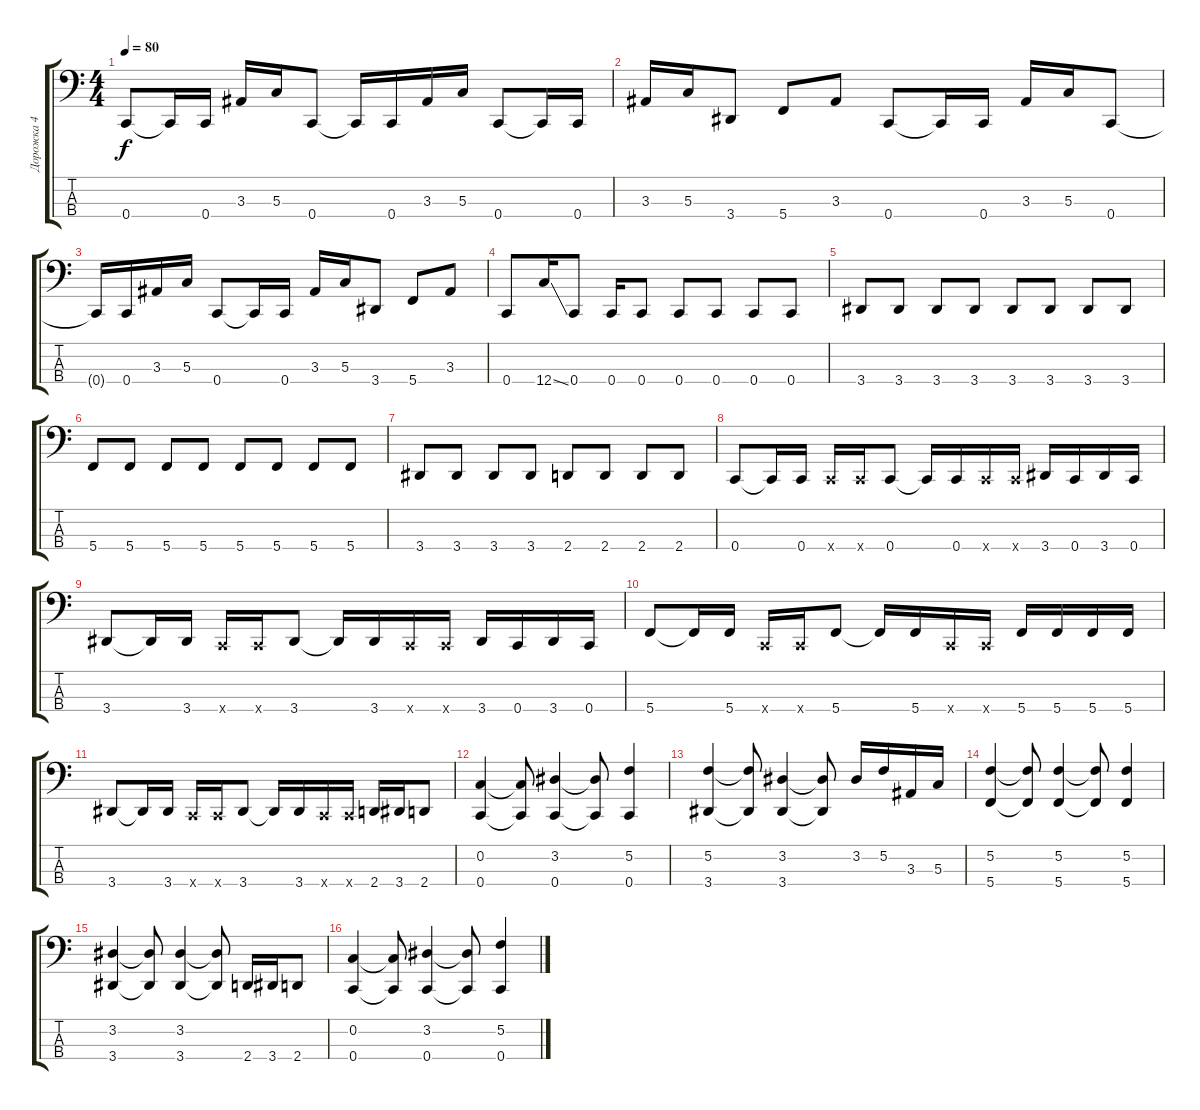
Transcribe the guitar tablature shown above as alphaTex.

\track ("Дорожка 4" "Дорожка 4") {instrument electricbasspick}
\staff {score tabs}
\tuning (F2 C2 G1 C1) {hide}
\ts (4 4)
\tempo 80
\clef f4
\ks c
0.4.8{dy f} 0.4{t}.16 0.4.16 3.3.16 5.3.16 0.4.8 0.4{t}.16 0.4.16 3.3.16 5.3.16 0.4.8 0.4{t}.16 0.4.16 |
3.3.16 5.3.16 3.4.8 5.4.8 3.3.8 0.4.8 0.4{t}.16 0.4.16 3.3.16 5.3.16 0.4.8 |
0.4{t}.16 0.4.16 3.3.16 5.3.16 0.4.8 0.4{t}.16 0.4.16 3.3.16 5.3.16 3.4.8 5.4.8 3.3.8 |
0.4.8 12.4{ss}.16 0.4.8 0.4.16 0.4.8 0.4.8 0.4.8 0.4.8 0.4.8 |
3.4.8 3.4.8 3.4.8 3.4.8 3.4.8 3.4.8 3.4.8 3.4.8 |
5.4.8 5.4.8 5.4.8 5.4.8 5.4.8 5.4.8 5.4.8 5.4.8 |
3.4.8 3.4.8 3.4.8 3.4.8 2.4.8 2.4.8 2.4.8 2.4.8 |
0.4.8 0.4{t}.16 0.4.16 0.4{x}.16 0.4{x}.16 0.4.8 0.4{t}.16 0.4.16 0.4{x}.16 0.4{x}.16 3.4.16 0.4.16 3.4.16 0.4.16 |
3.4.8 3.4{t}.16 3.4.16 0.4{x}.16 0.4{x}.16 3.4.8 3.4{t}.16 3.4.16 0.4{x}.16 0.4{x}.16 3.4.16 0.4.16 3.4.16 0.4.16 |
5.4.8 5.4{t}.16 5.4.16 0.4{x}.16 0.4{x}.16 5.4.8 5.4{t}.16 5.4.16 0.4{x}.16 0.4{x}.16 5.4.16 5.4.16 5.4.16 5.4.16 |
3.4.8 3.4{t}.16 3.4.16 0.4{x}.16 0.4{x}.16 3.4.8 3.4{t}.16 3.4.16 0.4{x}.16 0.4{x}.16 2.4.16 3.4.16 2.4.8 |
(0.2 0.4).4 (0.2{t} 0.4{t}).8 (3.2 0.4).4 (3.2{t} 0.4{t}).8 (5.2 0.4).4 |
(5.2 3.4).4 (5.2{t} 3.4{t}).8 (3.2 3.4).4 (3.2{t} 3.4{t}).8 3.2.16 5.2.16 3.3.16 5.3.16 |
(5.2 5.4).4 (5.2{t} 5.4{t}).8 (5.2 5.4).4 (5.2{t} 5.4{t}).8 (5.2 5.4).4 |
(3.2 3.4).4 (3.2{t} 3.4{t}).8 (3.2 3.4).4 (3.2{t} 3.4{t}).8 2.4.16 3.4.16 2.4.8 |
(0.2 0.4).4 (0.2{t} 0.4{t}).8 (3.2 0.4).4 (3.2{t} 0.4{t}).8 (5.2 0.4).4
